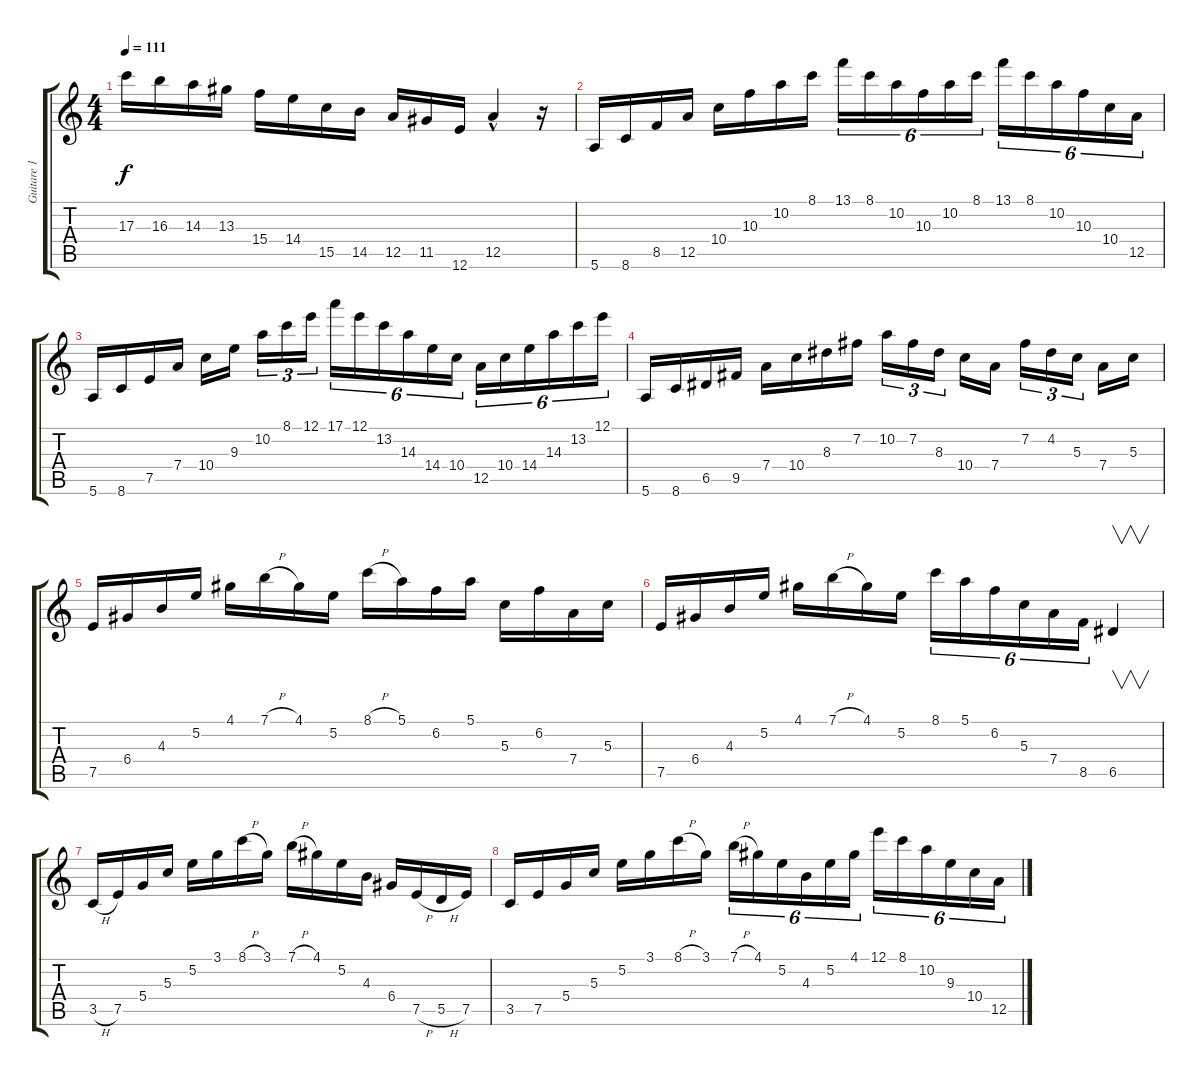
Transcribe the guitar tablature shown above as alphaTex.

\track ("Guitare 1" "Guitare 1") {instrument overdrivenguitar}
\staff {score tabs}
\tuning (E4 B3 G3 D3 A2 E2) {hide}
\ts (4 4)
\tempo 111
\clef g2
\ks c
17.3.16{dy f} 16.3.16 14.3.16 13.3.16 15.4.16 14.4.16 15.5.16 14.5.16 12.5.16 11.5.16 12.6.16 12.5{hac}.4 r.16 |
5.6.16 8.6.16 8.5.16 12.5.16 10.4.16 10.3.16 10.2.16 8.1.16 13.1.16{tu (6 4)} 8.1.16{tu (6 4)} 10.2.16{tu (6 4)} 10.3.16{tu (6 4)} 10.2.16{tu (6 4)} 8.1.16{tu (6 4)} 13.1.16{tu (6 4)} 8.1.16{tu (6 4)} 10.2.16{tu (6 4)} 10.3.16{tu (6 4)} 10.4.16{tu (6 4)} 12.5.16{tu (6 4)} |
5.6.16 8.6.16 7.5.16 7.4.16 10.4.16 9.3.16 10.2.16{tu (3 2)} 8.1.16{tu (3 2)} 12.1.16{tu (3 2)} 17.1.16{tu (6 4)} 12.1.16{tu (6 4)} 13.2.16{tu (6 4)} 14.3.16{tu (6 4)} 14.4.16{tu (6 4)} 10.4.16{tu (6 4)} 12.5.16{tu (6 4)} 10.4.16{tu (6 4)} 14.4.16{tu (6 4)} 14.3.16{tu (6 4)} 13.2.16{tu (6 4)} 12.1.16{tu (6 4)} |
5.6.16 8.6.16 6.5.16 9.5.16 7.4.16 10.4.16 8.3.16 7.2.16 10.2.16{tu (3 2)} 7.2.16{tu (3 2)} 8.3.16{tu (3 2)} 10.4.16 7.4.16 7.2.16{tu (3 2)} 4.2.16{tu (3 2)} 5.3.16{tu (3 2)} 7.4.16 5.3.16 |
7.5.16 6.4.16 4.3.16 5.2.16 4.1.16 7.1{h}.16 4.1.16 5.2.16 8.1{h}.16 5.1.16 6.2.16 5.1.16 5.3.16 6.2.16 7.4.16 5.3.16 |
7.5.16 6.4.16 4.3.16 5.2.16 4.1.16 7.1{h}.16 4.1.16 5.2.16 8.1.16{tu (6 4)} 5.1.16{tu (6 4)} 6.2.16{tu (6 4)} 5.3.16{tu (6 4)} 7.4.16{tu (6 4)} 8.5.16{tu (6 4)} 6.5.4{v} |
3.5{h}.16 7.5.16 5.4.16 5.3.16 5.2.16 3.1.16 8.1{h}.16 3.1.16 7.1{h}.16 4.1.16 5.2.16 4.3.16 6.4.16 7.5{h}.16 5.5{h}.16 7.5.16 |
3.5.16 7.5.16 5.4.16 5.3.16 5.2.16 3.1.16 8.1{h}.16 3.1.16 7.1{h}.16{tu (6 4)} 4.1.16{tu (6 4)} 5.2.16{tu (6 4)} 4.3.16{tu (6 4)} 5.2.16{tu (6 4)} 4.1.16{tu (6 4)} 12.1.16{tu (6 4)} 8.1.16{tu (6 4)} 10.2.16{tu (6 4)} 9.3.16{tu (6 4)} 10.4.16{tu (6 4)} 12.5.16{tu (6 4)}
